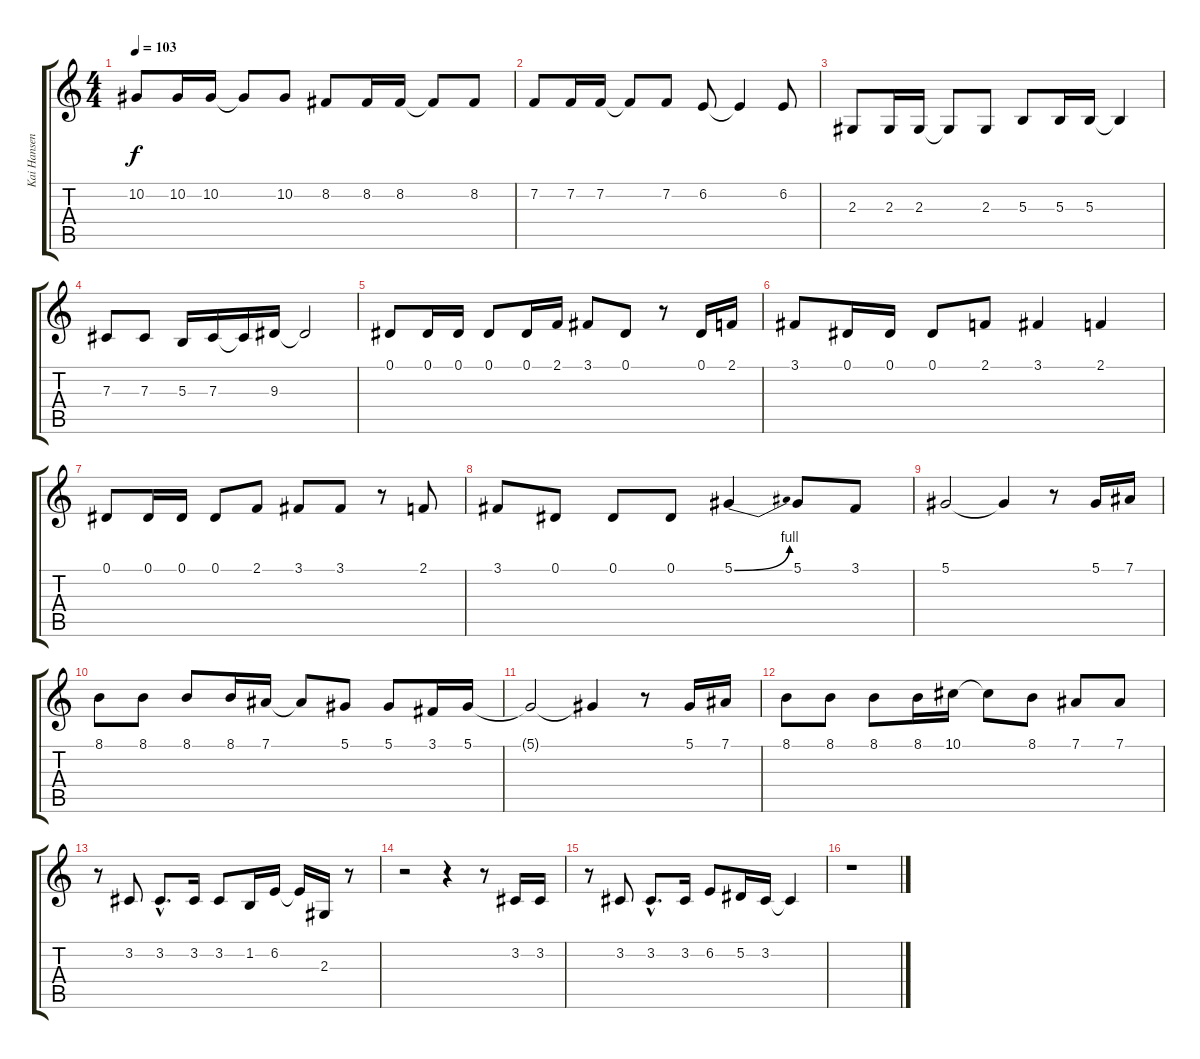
\track ("Kai Hansen - Vocals" "Kai Hansen") {instrument trumpet}
\staff {score tabs}
\tuning (Eb4 Bb3 Gb3 Db3 Ab2 Eb2) {hide}
\ts (4 4)
\tempo 103
\clef g2
\ks c
10.2.8{dy f} 10.2.16 10.2.16 10.2{t}.8 10.2.8 8.2.8 8.2.16 8.2.16 8.2{t}.8 8.2.8 |
7.2.8 7.2.16 7.2.16 7.2{t}.8 7.2.8 6.2.8 6.2{t}.4 6.2.8 |
2.3.8 2.3.16 2.3.16 2.3{t}.8 2.3.8 5.3.8 5.3.16 5.3.16 5.3{t}.4 |
7.3.8 7.3.8 5.3.16 7.3.16 7.3{t}.16 9.3.16 9.3{t}.2 |
0.1.8 0.1.16 0.1.16 0.1.8 0.1.16 2.1.16 3.1.8 0.1.8 r.8 0.1.16 2.1.16 |
3.1.8 0.1.16 0.1.16 0.1.8 2.1.8 3.1.4 2.1.4 |
0.1.8 0.1.16 0.1.16 0.1.8 2.1.8 3.1.8 3.1.8 r.8 2.1.8 |
3.1.8 0.1.8 0.1.8 0.1.8 5.1{be (bend 0 0 60 4)}.4 5.1.8 3.1.8 |
5.1.2 5.1{t}.4 r.8 5.1.16 7.1.16 |
8.1.8 8.1.8 8.1.8 8.1.16 7.1.16 7.1{t}.8 5.1.8 5.1.8 3.1.16 5.1.16 |
5.1{t}.2 5.1{t}.4 r.8 5.1.16 7.1.16 |
8.1.8 8.1.8 8.1.8 8.1.16 10.1.16 10.1{t}.8 8.1.8 7.1.8 7.1.8 |
r.8 3.2.8 3.2{hac}.8{d} 3.2.16 3.2.8 1.2.16 6.2.16 6.2{t}.16 2.3.16 r.8 |
r.2 r.4 r.8 3.2.16 3.2.16 |
r.8 3.2.8 3.2{hac}.8{d} 3.2.16 6.2.8 5.2.16 3.2.16 3.2{t}.4 |
r.1
